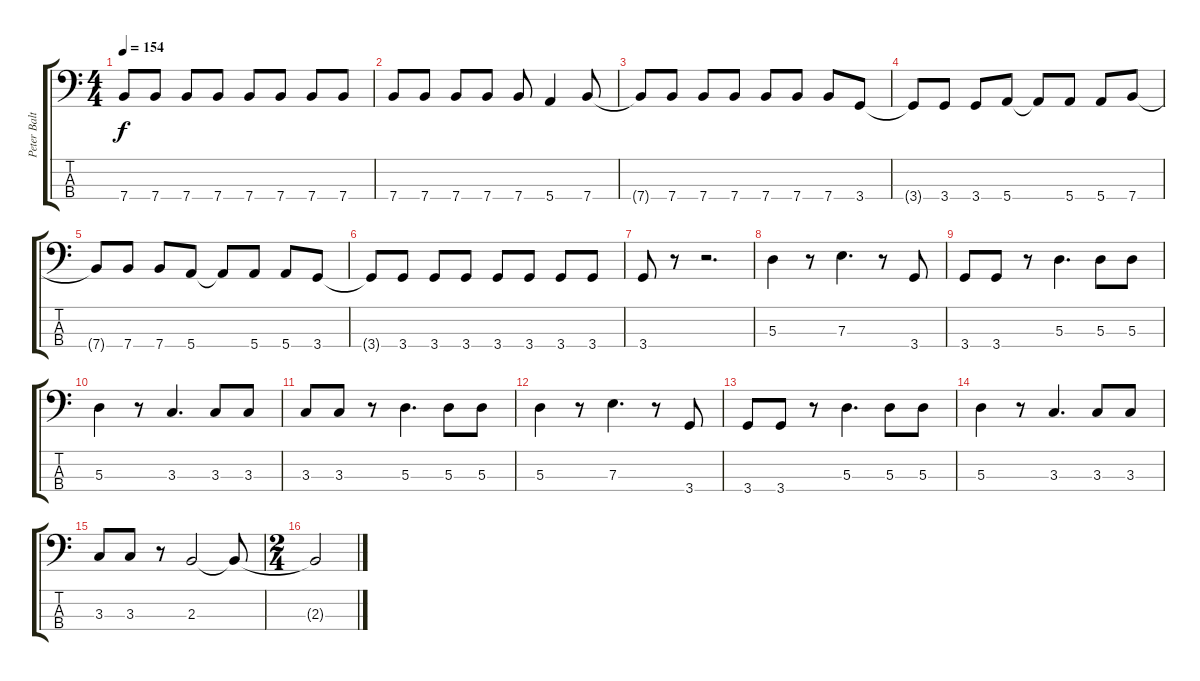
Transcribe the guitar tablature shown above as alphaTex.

\track ("Peter Baltes" "Peter Balt") {instrument electricbassfinger}
\staff {score tabs}
\tuning (G2 D2 A1 E1) {hide}
\ts (4 4)
\tempo 154
\clef f4
\ks c
7.4.8{dy f} 7.4.8 7.4.8 7.4.8 7.4.8 7.4.8 7.4.8 7.4.8 |
7.4.8 7.4.8 7.4.8 7.4.8 7.4.8 5.4.4 7.4.8 |
7.4{t}.8 7.4.8 7.4.8 7.4.8 7.4.8 7.4.8 7.4.8 3.4.8 |
3.4{t}.8 3.4.8 3.4.8 5.4.8 5.4{t}.8 5.4.8 5.4.8 7.4.8 |
7.4{t}.8 7.4.8 7.4.8 5.4.8 5.4{t}.8 5.4.8 5.4.8 3.4.8 |
3.4{t}.8 3.4.8 3.4.8 3.4.8 3.4.8 3.4.8 3.4.8 3.4.8 |
3.4.8 r.8 r.2{d} |
5.3.4 r.8 7.3.4{d} r.8 3.4.8 |
3.4.8 3.4.8 r.8 5.3.4{d} 5.3.8 5.3.8 |
5.3.4 r.8 3.3.4{d} 3.3.8 3.3.8 |
3.3.8 3.3.8 r.8 5.3.4{d} 5.3.8 5.3.8 |
5.3.4 r.8 7.3.4{d} r.8 3.4.8 |
3.4.8 3.4.8 r.8 5.3.4{d} 5.3.8 5.3.8 |
5.3.4 r.8 3.3.4{d} 3.3.8 3.3.8 |
3.3.8 3.3.8 r.8 2.3.2 2.3{t}.8 |
\ts (2 4)
2.3{t}.2
